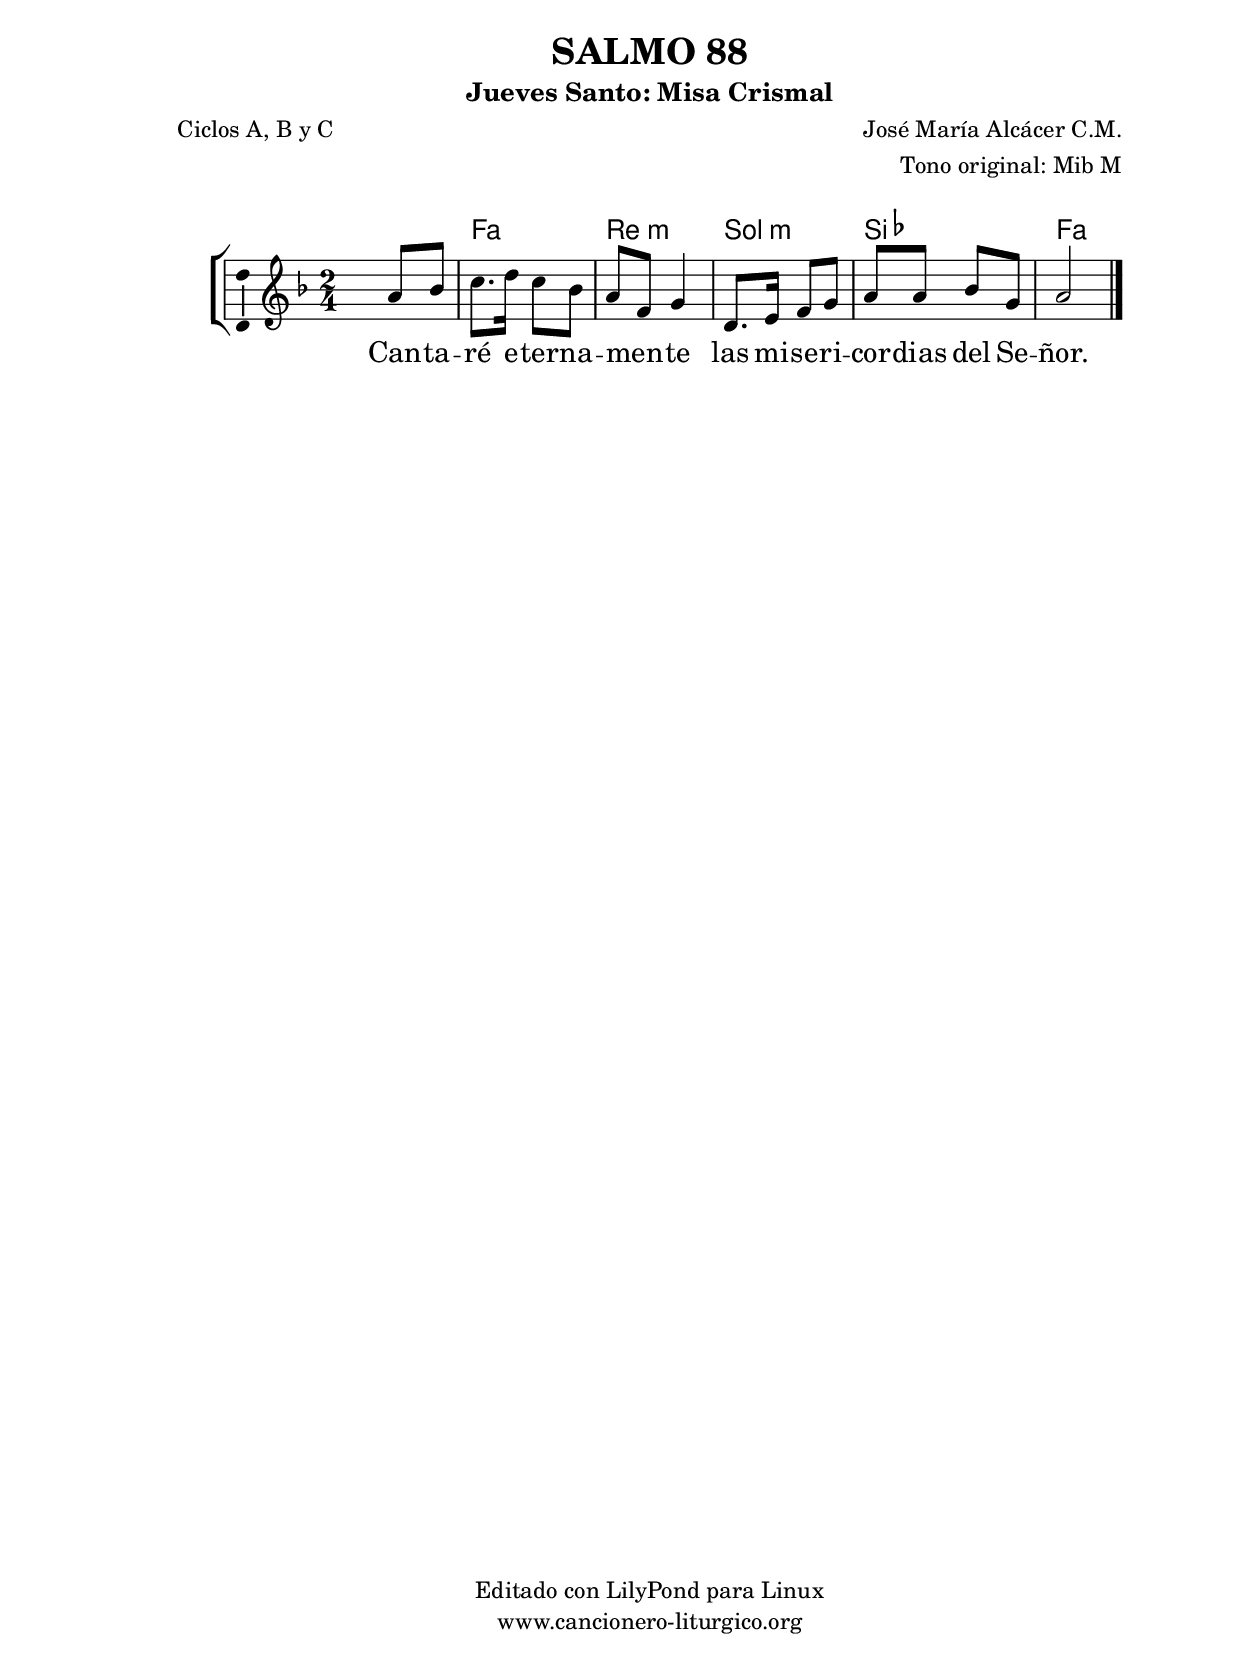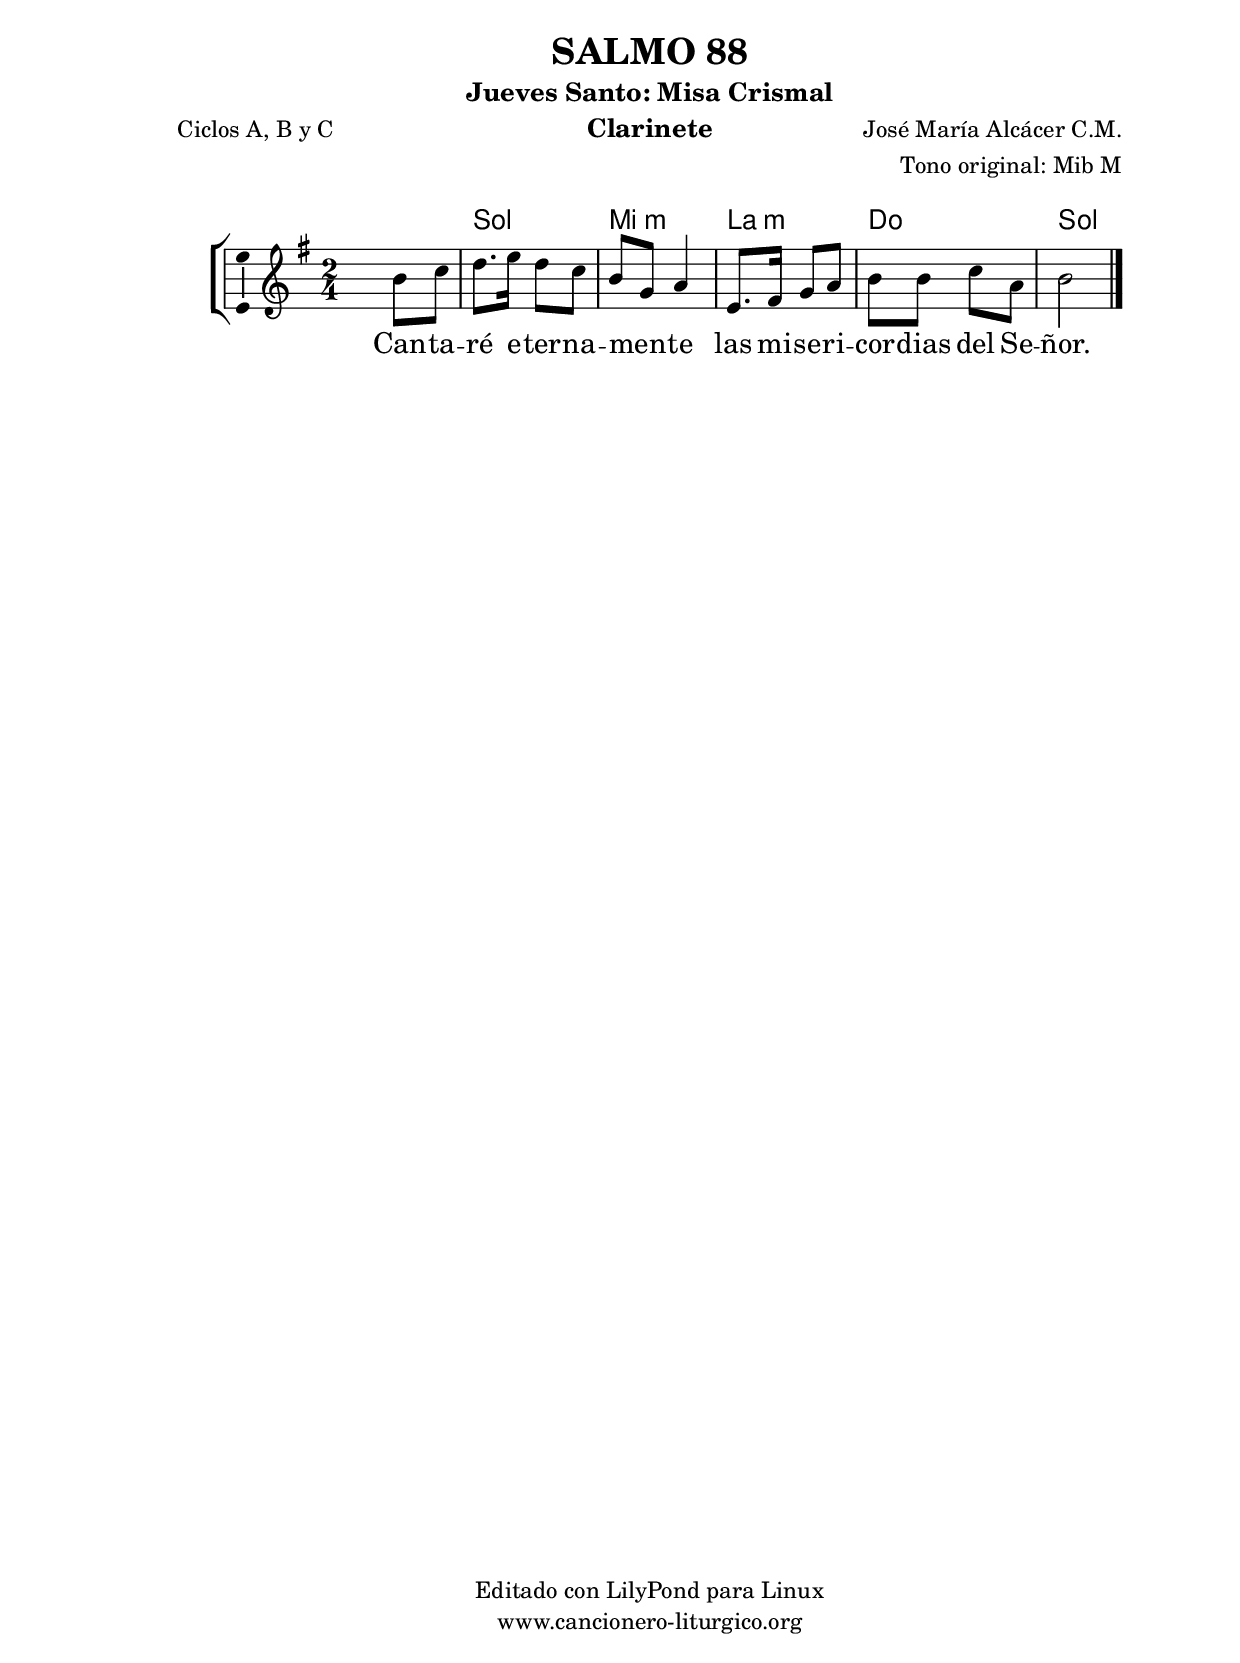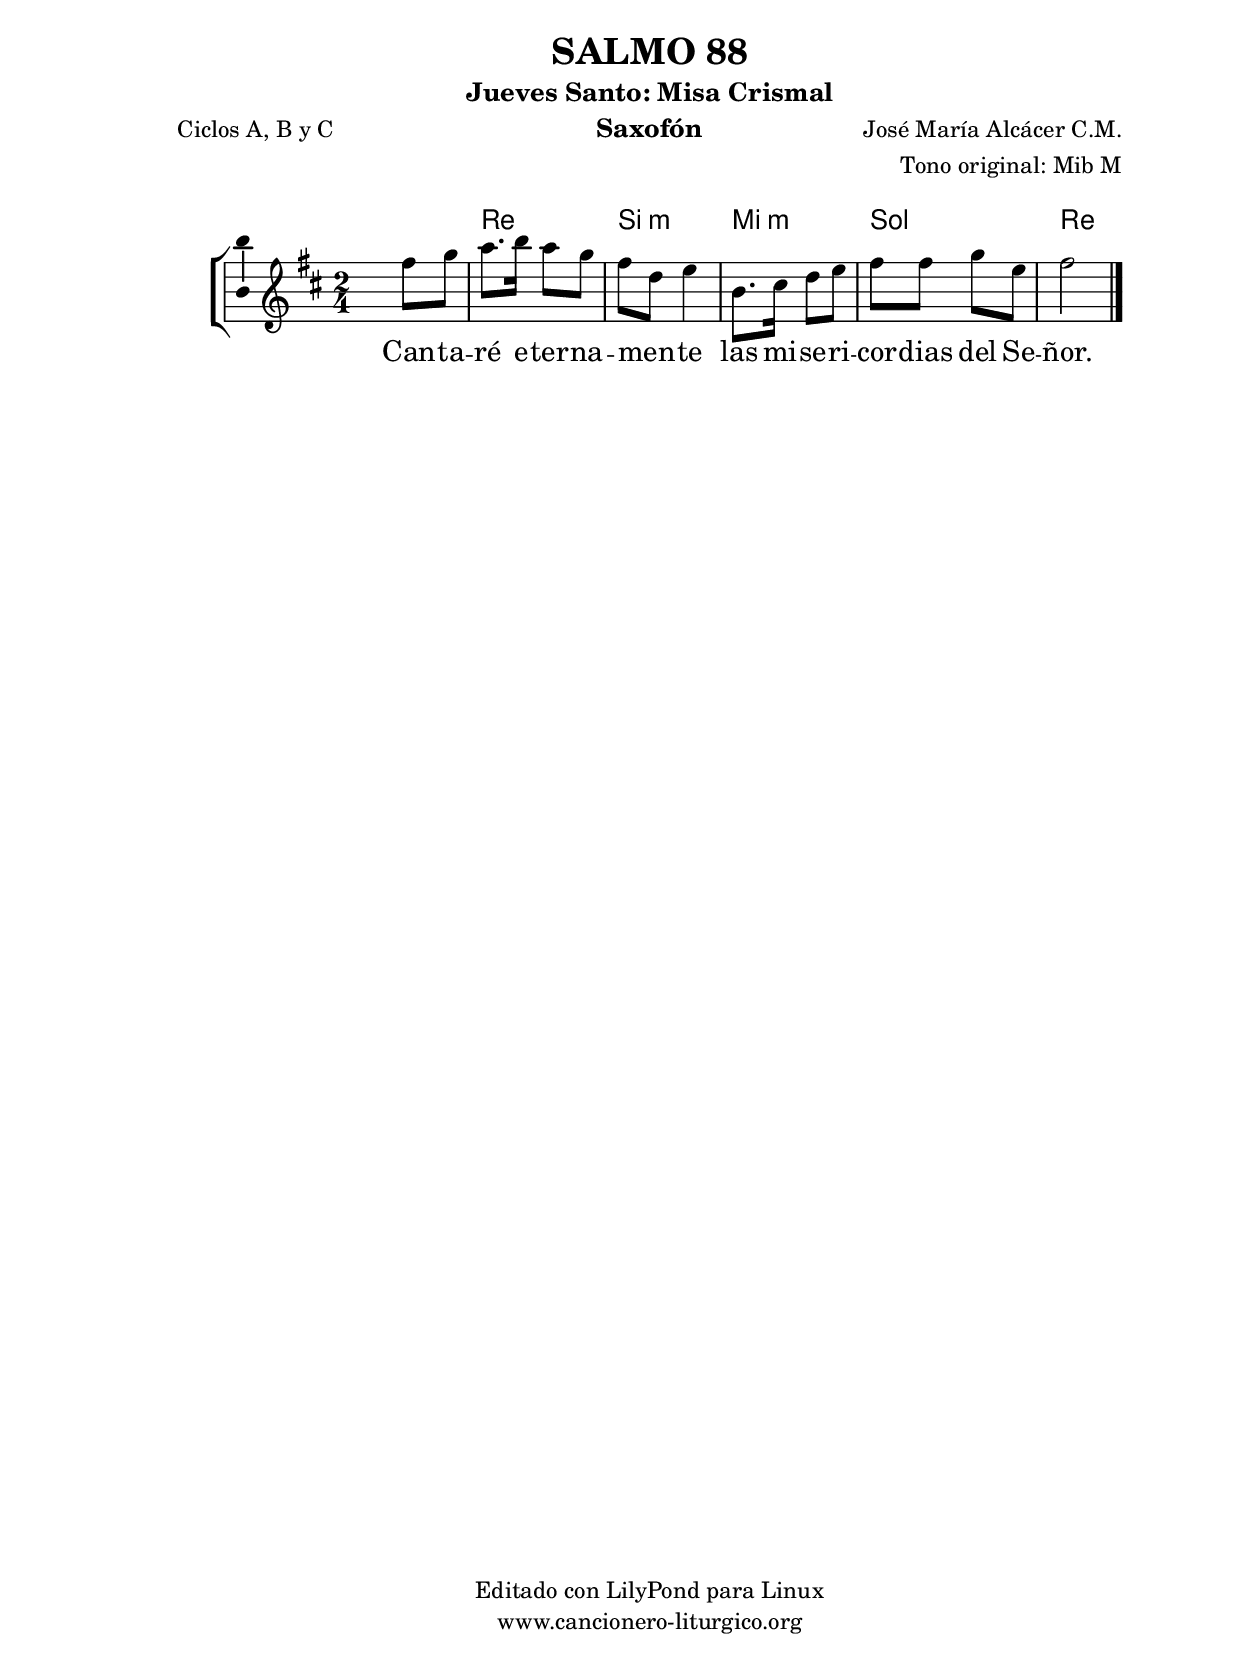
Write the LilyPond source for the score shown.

%
%para convertir .midi en .wav:
%timidity filename.midi -Ow -o finename.wav
%
%
%Para convertir de .wav a .mp3:
%lame -h -m j filename.wav
%
%
%para escuchar el midi:
%timidity nombrefichero.midi
%


%versión de lilypond para la que se ha escrito esta partitura:
\version "2.16.0"

	%Tamaño papel
	#(set-default-paper-size "a4")
	%Tamaño partitura
	#(set-global-staff-size 20)
	%No responde al pulsar sobre una nota
	#(ly:set-option 'point-and-click #f)

%parámetros del encabezamiento:
\header {
	title = "SALMO 88"
	subtitle = "Jueves Santo: Misa Crismal"
	composer = "José María Alcácer C.M."
	poet = "Ciclos A, B y C"
	meter = ""
	arranger = "Tono original: Mib M"
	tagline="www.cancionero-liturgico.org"
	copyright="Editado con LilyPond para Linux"
	tiempo = "Semana Santa"
	usos = "Salmo"
	letra = "Cantaré eternamente las misericordias del Señor."
	}

%parámetros asociados al papel:
\paper  {
	oddHeaderMarkup = \markup {\fill-line { \on-the-fly #not-first-page \fromproperty #'header:title \on-the-fly #not-first-page \fromproperty #'header:composer }}
	evenHeaderMarkup = \markup {\fill-line { \fromproperty #'header:composer \fromproperty #'header:title }}
	#(set-paper-size "a4")
	print-page-number = ##f
	first-page-number = 1
	print-first-page-number = ##f
%	head-separation = 3.0 \cm
	top-margin = 2.0 \cm
	bottom-margin = 0.5\cm
%%%	bottom-margin = -1.0\cm
	left-margin = 3.0 \cm
	line-width = 16.0 \cm 
	indent = 8\mm
	interscoreline = 2.\mm
	between-system-space = 15\mm
%	para que las partituras no llenen la hoja:
	ragged-bottom = ##t
%	idem para la última hoja:
	ragged-last-bottom = ##f
%	para que las partituras llenen el ancho del papel:
	ragged-last = ##f
	after-title-space = 2.5 \cm
%page-count=1
%system-count=8

	%Flexible Vertical Spacing
%	markup-markup-spacing =
%	#'((basic-distance . 15) (minimum-distance . 15) (padding . 3))
	markup-system-spacing =
	#'((basic-distance . 15) (minimum-distance . 15) (padding . 3))
	system-system-spacing =
	#'((basic-distance . 15) (minimum-distance . 15) (padding . 3))
	score-system-spacing =
	#'((basic-distance . 15) (minimum-distance . 15) (padding . 5))
%	top-system-spacing = % header
%	#'((basic-distance . 8) (minimum-distance . 0) (padding . 3))
%	top-markup-spacing =
%	#'((basic-distance . 20) (minimum-distance . 20) (padding . 3))
	last-bottom-spacing = % footer
	#'((basic-distance . 5) (minimum-distance . 5) (padding . 3))
%	score-markup-spacing =
%	#'((basic-distance . 16) (minimum-distance . 13) (padding . 3))

	}


%parámetros que afectan a toda la partitura:
global =  {
	%clave de sol (G):
	\clef G
	%armadura:
	\transpose ees f
	\key ees \major
	\tempo 4=60
	\set Score.tempoHideNote = ##t
	}


acordes = {
	\italianChords
	\chordmode {
	\transpose ees f
{

s2
ees2 c:m f:m aes ees
	}
	}
}

melodia = 
	\transpose ees f
{
	\relative c''{

\time 2/4
s4 g8 aes
bes8. c16 bes8 aes
g8 ees f4
c8. d16 ees8 f
g8 g aes f
g2

	\bar "|."
	}
	}


texto = \lyricmode {
Can -- ta -- ré e -- ter -- na -- men -- _ te las mi -- se -- ri -- cor -- dias del Se -- ñor.
	}


acordesStaff = \context ChordNames = acordesStaff <<
	\set chordChanges = ##t
	\acordes
	>>


vozStaff = \context Voice = vozStaff
\with {\consists "Ambitus_engraver"}
<<
%	\set Staff.instrumentName = ""
%	\set Staff.shortInstrumentName = ""
%	\set Staff.midiInstrument = #"clarinet"
%	\set Staff.midiInstrument = #"cello"
%	\set Staff.midiInstrument = #"flute"
	\set Staff.midiInstrument = #"electric guitar (jazz)"
%	\set Staff.midiInstrument = #"english horn"
%	\set Staff.midiInstrument = #"violin"
%	\set Staff.midiInstrument = #"glockenspiel"
	\set Staff.midiMinimumVolume = #0.7
	\set Staff.midiMaximumVolume = #0.9
	\global
	\melodia
	>>


textoStaff = \context Lyrics = textoStaff <<
	\lyricsto vozStaff \texto
	>>

\book {
	\score {
		\context ChoirStaff {
			\override StaffGroup.SystemStartBracket #'collapse-height = #1
			\override Score.SystemStartBar #'collapse-height = #1
			<<
			\acordesStaff
			\vozStaff
			\textoStaff
			>>
			}
		\layout {
	    		\context {
				\Lyrics
				\override LyricText #'font-size = #2
				}
	   		 \context {
				\Score
				%fontSize = #3
				\override StaffSymbol #'staff-space = #(magstep +3)
				%\override Beam #'thickness = #0.55
				%\override SpacingSpanner #'spacing-increment = #1.0
				%\override Slur #'height-limit = #1.5
				}
			}
		}
	\score {
		\unfoldRepeats
		\context ChoirStaff {
			<<
			\acordesStaff
			\vozStaff
			>>
			}
		\midi {
	  		\context {
	  			\Score
				tempoWholesPerMinute = #(ly:make-moment 70 4)
				}
			}
		}
	}

%Partitura para clarinete
#(define output-suffix "C")
\book {
	\header{
		instrument = "Clarinete"
		}
	\score {
		\context ChoirStaff {
			\override StaffGroup.SystemStartBracket #'collapse-height = #1
			\override Score.SystemStartBar #'collapse-height = #1
\transpose c d
			<<
			\acordesStaff
			\vozStaff
			\textoStaff
			>>
			}
		\layout {
	    		\context {
				\Lyrics
				\override LyricText #'font-size = #2
				}
	   		 \context {
				\Score
				%fontSize = #3
				\override StaffSymbol #'staff-space = #(magstep +3)
				%\override Beam #'thickness = #0.55
				%\override SpacingSpanner #'spacing-increment = #1.0
				%\override Slur #'height-limit = #1.5
				}
			}
		}
	}

%Partitura para saxofón
#(define output-suffix "S")
\book {
	\header{
		instrument = "Saxofón"
		}
	\score {
		\context ChoirStaff {
			\override StaffGroup.SystemStartBracket #'collapse-height = #1
			\override Score.SystemStartBar #'collapse-height = #1
\transpose c a
			<<
			\acordesStaff
			\vozStaff
			\textoStaff
			>>
			}
		\layout {
	    		\context {
				\Lyrics
				\override LyricText #'font-size = #2
				}
	   		 \context {
				\Score
				%fontSize = #3
				\override StaffSymbol #'staff-space = #(magstep +3)
				%\override Beam #'thickness = #0.55
				%\override SpacingSpanner #'spacing-increment = #1.0
				%\override Slur #'height-limit = #1.5
				}
			}
		}
	}

